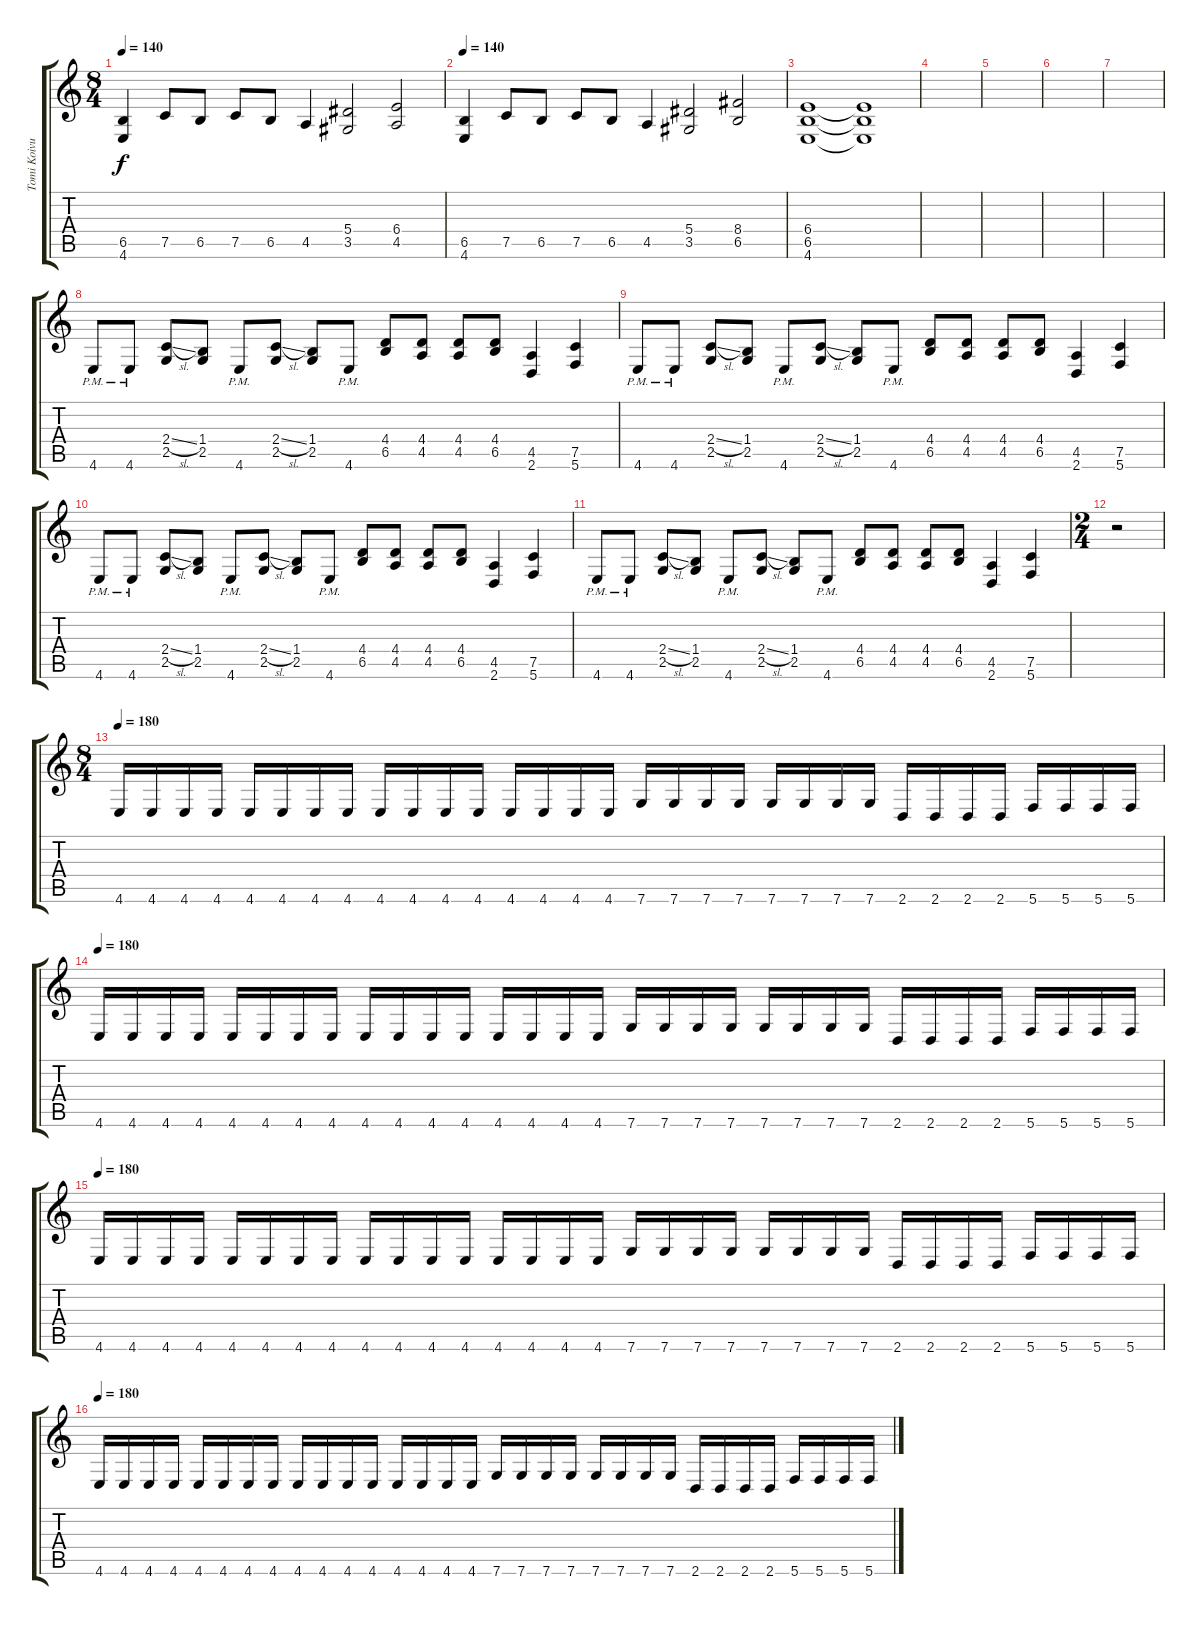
\track ("Tomi Koivusaari" "Tomi Koivu") {instrument distortionguitar}
\staff {score tabs}
\tuning (C4 G3 Eb3 Bb2 F2 C2) {hide}
\ts (8 4)
\tempo 140
\clef g2
\ks c
(6.5 4.6).4{dy f} 7.5.8 6.5.8 7.5.8 6.5.8 4.5.4 (5.4 3.5).2 (6.4 4.5).2 |
\tempo 140
(6.5 4.6).4 7.5.8 6.5.8 7.5.8 6.5.8 4.5.4 (5.4 3.5).2 (8.4 6.5).2 |
(6.4 6.5 4.6).1 (6.4{t} 6.5{t} 4.6{t}).1 |
|
|
|
|
4.6{pm}.8 4.6{pm}.8 (2.4{sl} 2.5).8 (1.4 2.5).8 4.6{pm}.8 (2.4{sl} 2.5).8 (1.4 2.5).8 4.6{pm}.8 (4.4 6.5).8 (4.4 4.5).8 (4.4 4.5).8 (4.4 6.5).8 (4.5 2.6).4 (7.5 5.6).4 |
4.6{pm}.8 4.6{pm}.8 (2.4{sl} 2.5).8 (1.4 2.5).8 4.6{pm}.8 (2.4{sl} 2.5).8 (1.4 2.5).8 4.6{pm}.8 (4.4 6.5).8 (4.4 4.5).8 (4.4 4.5).8 (4.4 6.5).8 (4.5 2.6).4 (7.5 5.6).4 |
4.6{pm}.8 4.6{pm}.8 (2.4{sl} 2.5).8 (1.4 2.5).8 4.6{pm}.8 (2.4{sl} 2.5).8 (1.4 2.5).8 4.6{pm}.8 (4.4 6.5).8 (4.4 4.5).8 (4.4 4.5).8 (4.4 6.5).8 (4.5 2.6).4 (7.5 5.6).4 |
4.6{pm}.8 4.6{pm}.8 (2.4{sl} 2.5).8 (1.4 2.5).8 4.6{pm}.8 (2.4{sl} 2.5).8 (1.4 2.5).8 4.6{pm}.8 (4.4 6.5).8 (4.4 4.5).8 (4.4 4.5).8 (4.4 6.5).8 (4.5 2.6).4 (7.5 5.6).4 |
\ts (2 4)
r.2 |
\ts (8 4)
\tempo 180
4.6.16 4.6.16 4.6.16 4.6.16 4.6.16 4.6.16 4.6.16 4.6.16 4.6.16 4.6.16 4.6.16 4.6.16 4.6.16 4.6.16 4.6.16 4.6.16 7.6.16 7.6.16 7.6.16 7.6.16 7.6.16 7.6.16 7.6.16 7.6.16 2.6.16 2.6.16 2.6.16 2.6.16 5.6.16 5.6.16 5.6.16 5.6.16 |
\tempo 180
4.6.16 4.6.16 4.6.16 4.6.16 4.6.16 4.6.16 4.6.16 4.6.16 4.6.16 4.6.16 4.6.16 4.6.16 4.6.16 4.6.16 4.6.16 4.6.16 7.6.16 7.6.16 7.6.16 7.6.16 7.6.16 7.6.16 7.6.16 7.6.16 2.6.16 2.6.16 2.6.16 2.6.16 5.6.16 5.6.16 5.6.16 5.6.16 |
\tempo 180
4.6.16 4.6.16 4.6.16 4.6.16 4.6.16 4.6.16 4.6.16 4.6.16 4.6.16 4.6.16 4.6.16 4.6.16 4.6.16 4.6.16 4.6.16 4.6.16 7.6.16 7.6.16 7.6.16 7.6.16 7.6.16 7.6.16 7.6.16 7.6.16 2.6.16 2.6.16 2.6.16 2.6.16 5.6.16 5.6.16 5.6.16 5.6.16 |
\tempo 180
4.6.16 4.6.16 4.6.16 4.6.16 4.6.16 4.6.16 4.6.16 4.6.16 4.6.16 4.6.16 4.6.16 4.6.16 4.6.16 4.6.16 4.6.16 4.6.16 7.6.16 7.6.16 7.6.16 7.6.16 7.6.16 7.6.16 7.6.16 7.6.16 2.6.16 2.6.16 2.6.16 2.6.16 5.6.16 5.6.16 5.6.16 5.6.16
